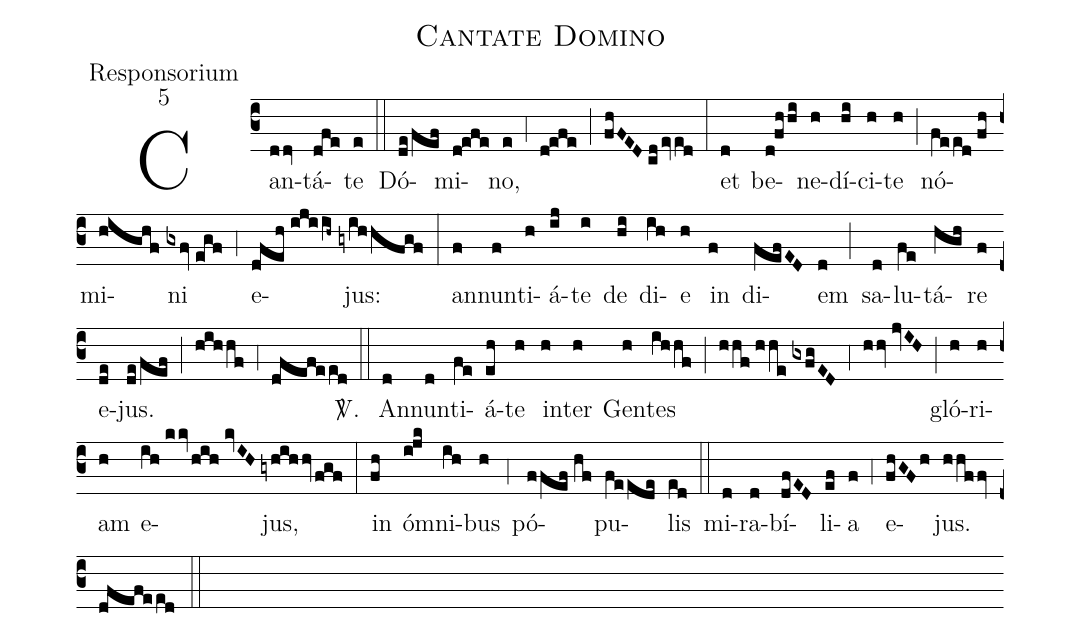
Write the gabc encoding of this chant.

name:Cantate Domino;
office-part:Responsorium;
mode:5;
%%
(c3) Can(ddv)tá(dfe)te(e) (::) Dó(de/fef)mi(d!efe)no,(e) (;4) (d!efe) (;) (fhFED//cd/eved) (:) et(d) be(d!fhhi)ne(h)dí(hi)ci(h)te(h) (;) nó(feed//fh)mi(highf)ni(gxfv//egf) (;4) e(dfeh//ijiih~)jus:(gyihhfgf) (:) an(f)nun(f)ti(h)á(ij)te(i) de(hi) di(ih)e(h) in(f) di(fefED)em(d) (;) sa(d)lu(fe)tá(hgh)re(f) e(de)jus.(de/fef) (;) (hihhf) (;4) (dfefeed) <sp>V/</sp>.(::) An(d)nun(d)ti(fe)á(eh)te(h) in(h)ter(h) Gen(h)tes(ihhf) (;) (hhf//hhe//gxfgED) (;4) (hhv//jvIH) (;) gló(h)ri(h)am(h) e(ih//kkv/hih//kvIH)jus,(gyhihhvfgf) (:) in(fh) ó(i!jk)mni(ih)bus(h) (;4) pó(ffef//hf)pu(feede)lis(ed) (::) mi(d)ra(d)bí(dfED)li(ef)a(f) (;4) e(fhGFh)jus.(hhffv//dfefeed) (::)
